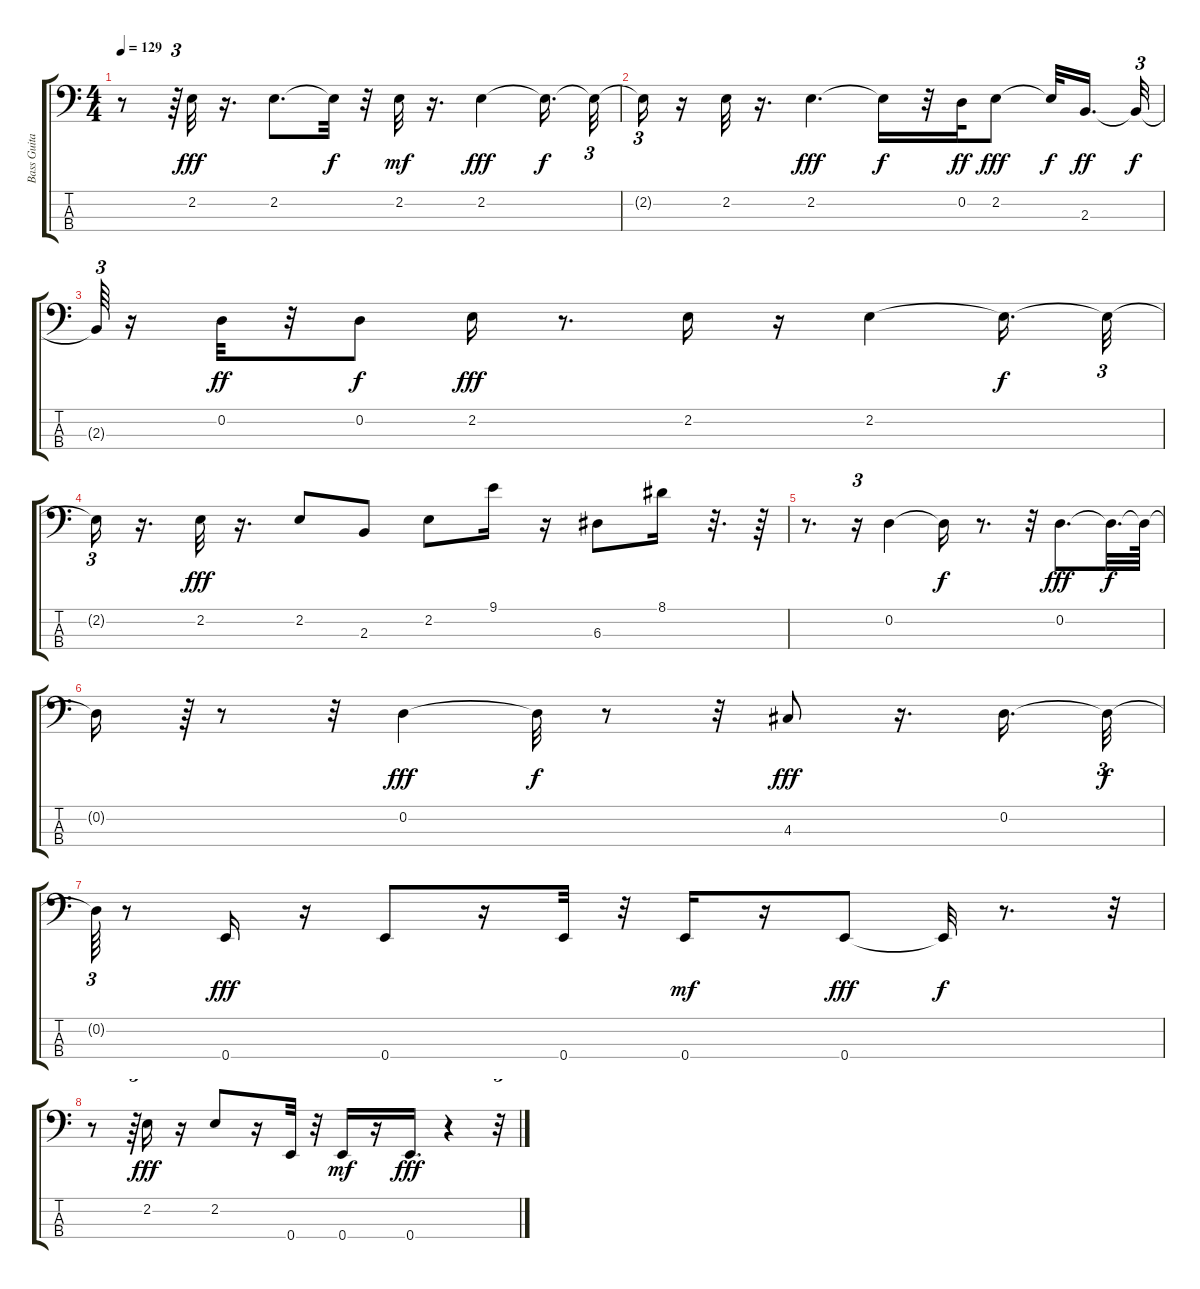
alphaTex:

\track ("Bass Guitar" "Bass Guita") {instrument electricbassfinger}
\staff {score tabs}
\tuning (G2 D2 A1 E1) {hide}
\ts (4 4)
\tempo 129
\clef f4
\ks c
r.8{dy f} r.64{tu (3 2)} 2.2.32{dy fff} r.16{d} 2.2.8{d} 2.2{t}.32{dy f} r.32 2.2.32{dy mf} r.16{d} 2.2.4{dy fff} 2.2{t}.16{d dy f} 2.2{t}.32{tu (3 2)} |
2.2{t}.16{tu (3 2)} r.16 2.2.32 r.16{d} 2.2.4{d dy fff} 2.2{t}.16{dy f} r.32 0.2.32{dy ff} 2.2.8{dy fff} 2.2{t}.32{dy f} 2.3.16{d dy ff beam splitsecondary} 2.3{t}.32{tu (3 2) dy f} |
2.3{t}.64{tu (3 2)} r.16 0.2.32{dy ff} r.32 0.2.8{dy f} 2.2.16{dy fff} r.8{d} 2.2.16 r.16 2.2.4 2.2{t}.16{d dy f} 2.2{t}.32{tu (3 2)} |
2.2{t}.16{tu (3 2)} r.16{d} 2.2.32{dy fff} r.16{d} 2.2.8 2.3.8 2.2.8 9.1.16 r.16 6.3.8 8.1.16 r.32{d} r.64 |
r.8{d} r.16{tu (3 2)} 0.2.4 0.2{t}.16{dy f} r.8{d} r.32 0.2.8{d dy fff} 0.2{t}.32{d dy f} 0.2{t}.64 |
0.2{t}.16 r.64{tu (3 2)} r.8 r.32 0.2.4{dy fff} 0.2{t}.32{dy f} r.8 r.32 4.3.8{dy fff} r.16{d} 0.2.16{d} 0.2{t}.32{tu (3 2) dy f} |
0.2{t}.64{tu (3 2)} r.8 0.4.16{dy fff} r.16 0.4.8 r.16 0.4.32 r.32 0.4.16{dy mf} r.16 0.4.8{dy fff} 0.4{t}.32{dy f} r.8{d} r.32{tu (3 2)} |
r.8 r.64{tu (3 2)} 2.2.16{dy fff} r.16 2.2.8 r.16 0.4.32 r.32 0.4.16{dy mf} r.16 0.4.16{d dy fff} r.4 r.32{tu (3 2)}
